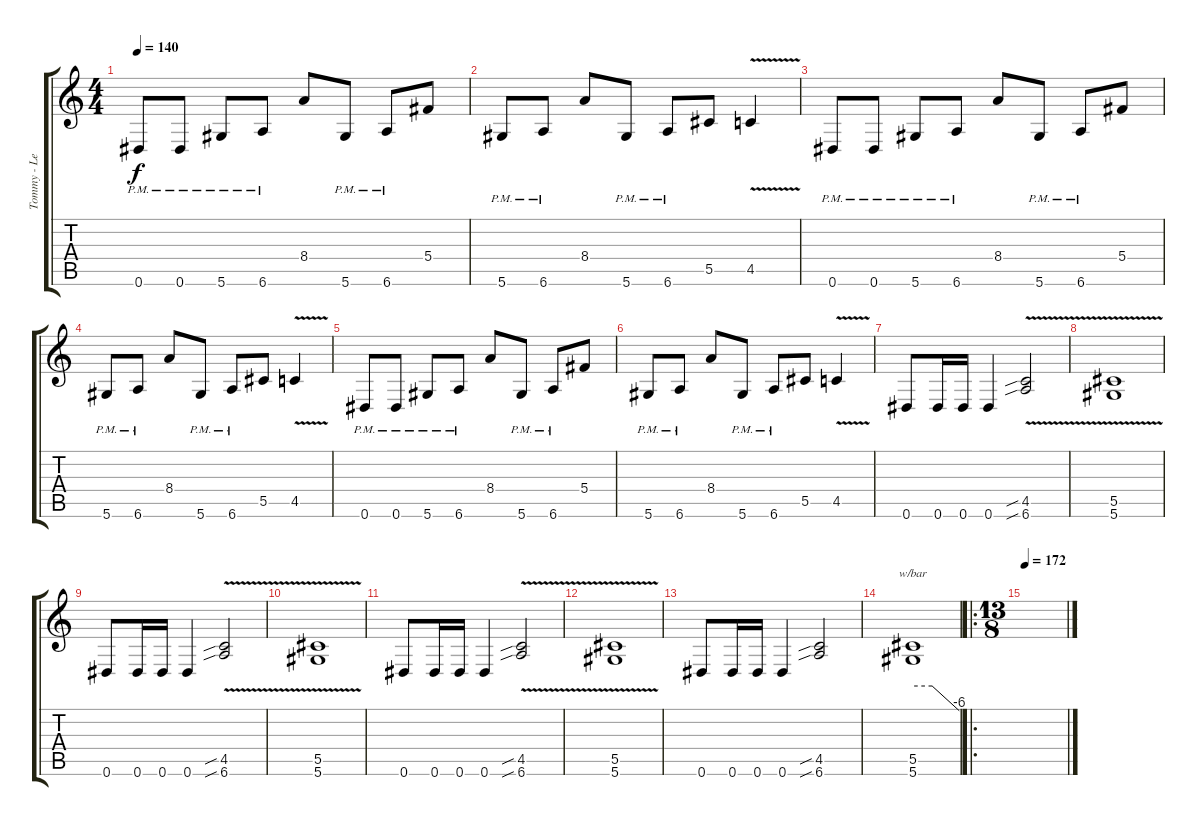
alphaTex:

\track ("Tommy - Lead Guitar" "Tommy - Le") {instrument distortionguitar}
\staff {score tabs}
\tuning (Eb4 Bb3 Gb3 Db3 Ab2 Eb2) {hide}
\ts (4 4)
\tempo 140
\clef g2
\ks c
0.6{pm}.8{dy f} 0.6{pm}.8 5.6{pm}.8 6.6{pm}.8 8.4.8 5.6{pm}.8 6.6{pm}.8 5.4.8 |
5.6{pm}.8 6.6{pm}.8 8.4.8 5.6{pm}.8 6.6{pm}.8 5.5.8 4.5{v}.4 |
0.6{pm}.8 0.6{pm}.8 5.6{pm}.8 6.6{pm}.8 8.4.8 5.6{pm}.8 6.6{pm}.8 5.4.8 |
5.6{pm}.8 6.6{pm}.8 8.4.8 5.6{pm}.8 6.6{pm}.8 5.5.8 4.5{v}.4 |
0.6{pm}.8 0.6{pm}.8 5.6{pm}.8 6.6{pm}.8 8.4.8 5.6{pm}.8 6.6{pm}.8 5.4.8 |
5.6{pm}.8 6.6{pm}.8 8.4.8 5.6{pm}.8 6.6{pm}.8 5.5.8 4.5{v}.4 |
0.6.8 0.6.16 0.6.16 0.6.4 (4.5{sib} 6.6{v sib}).2 |
(5.5{v} 5.6).1 |
0.6.8 0.6.16 0.6.16 0.6.4 (4.5{sib} 6.6{v sib}).2 |
(5.5{v} 5.6).1 |
0.6.8 0.6.16 0.6.16 0.6.4 (4.5{sib} 6.6{v sib}).2 |
(5.5{v} 5.6).1 |
0.6.8 0.6.16 0.6.16 0.6.4 (4.5{sib} 6.6{sib}).2 |
(5.5 5.6).1{tbe (custom default 0 0 25 0 60 -24)} |
\ro
\ts (13 8)
\tempo 172
